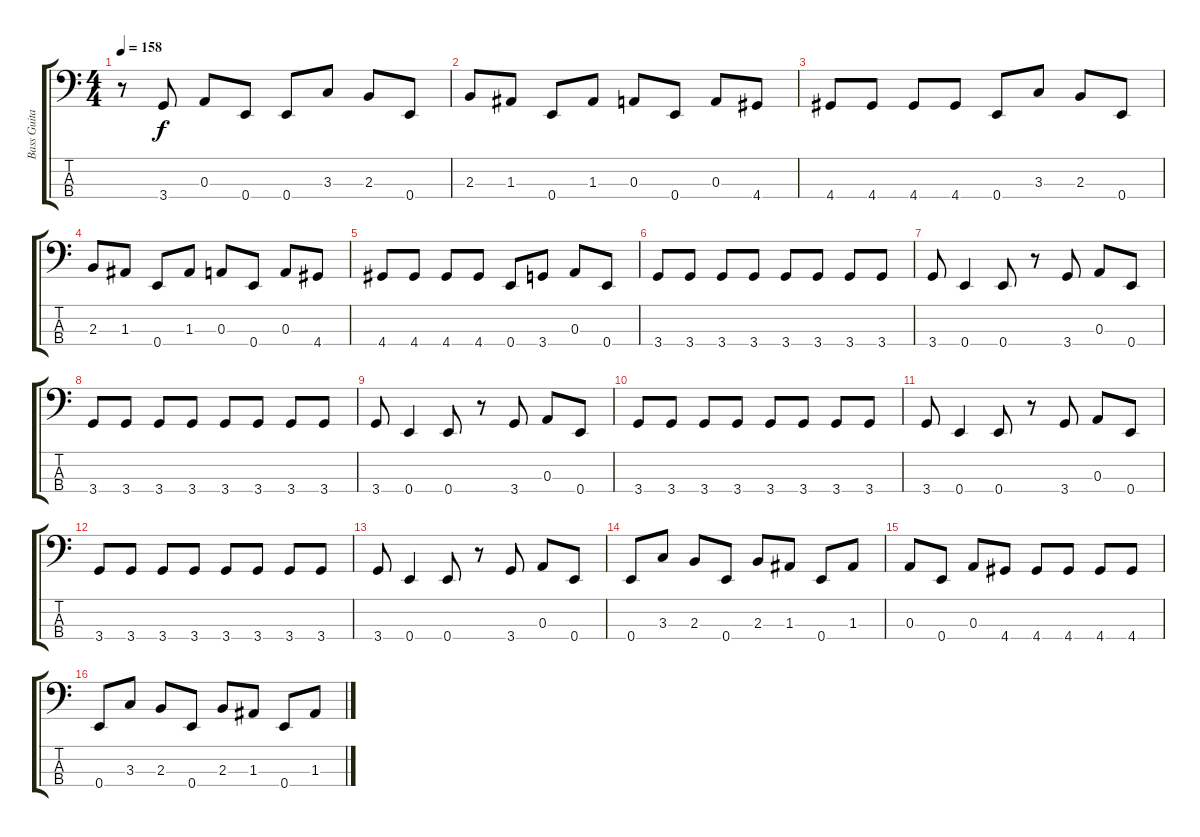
\track ("Bass Guitar (Jennifer)" "Bass Guita") {instrument electricbasspick}
\staff {score tabs}
\tuning (G2 D2 A1 E1) {hide}
\ts (4 4)
\tempo 158
\clef f4
\ks c
r.8{dy f} 3.4.8 0.3.8 0.4.8 0.4.8 3.3.8 2.3.8 0.4.8 |
2.3.8 1.3.8 0.4.8 1.3.8 0.3.8 0.4.8 0.3.8 4.4.8 |
4.4.8 4.4.8 4.4.8 4.4.8 0.4.8 3.3.8 2.3.8 0.4.8 |
2.3.8 1.3.8 0.4.8 1.3.8 0.3.8 0.4.8 0.3.8 4.4.8 |
4.4.8 4.4.8 4.4.8 4.4.8 0.4.8 3.4.8 0.3.8 0.4.8 |
3.4.8 3.4.8 3.4.8 3.4.8 3.4.8 3.4.8 3.4.8 3.4.8 |
3.4.8 0.4.4 0.4.8 r.8 3.4.8 0.3.8 0.4.8 |
3.4.8 3.4.8 3.4.8 3.4.8 3.4.8 3.4.8 3.4.8 3.4.8 |
3.4.8 0.4.4 0.4.8 r.8 3.4.8 0.3.8 0.4.8 |
3.4.8 3.4.8 3.4.8 3.4.8 3.4.8 3.4.8 3.4.8 3.4.8 |
3.4.8 0.4.4 0.4.8 r.8 3.4.8 0.3.8 0.4.8 |
3.4.8 3.4.8 3.4.8 3.4.8 3.4.8 3.4.8 3.4.8 3.4.8 |
3.4.8 0.4.4 0.4.8 r.8 3.4.8 0.3.8 0.4.8 |
0.4.8 3.3.8 2.3.8 0.4.8 2.3.8 1.3.8 0.4.8 1.3.8 |
0.3.8 0.4.8 0.3.8 4.4.8 4.4.8 4.4.8 4.4.8 4.4.8 |
0.4.8 3.3.8 2.3.8 0.4.8 2.3.8 1.3.8 0.4.8 1.3.8
